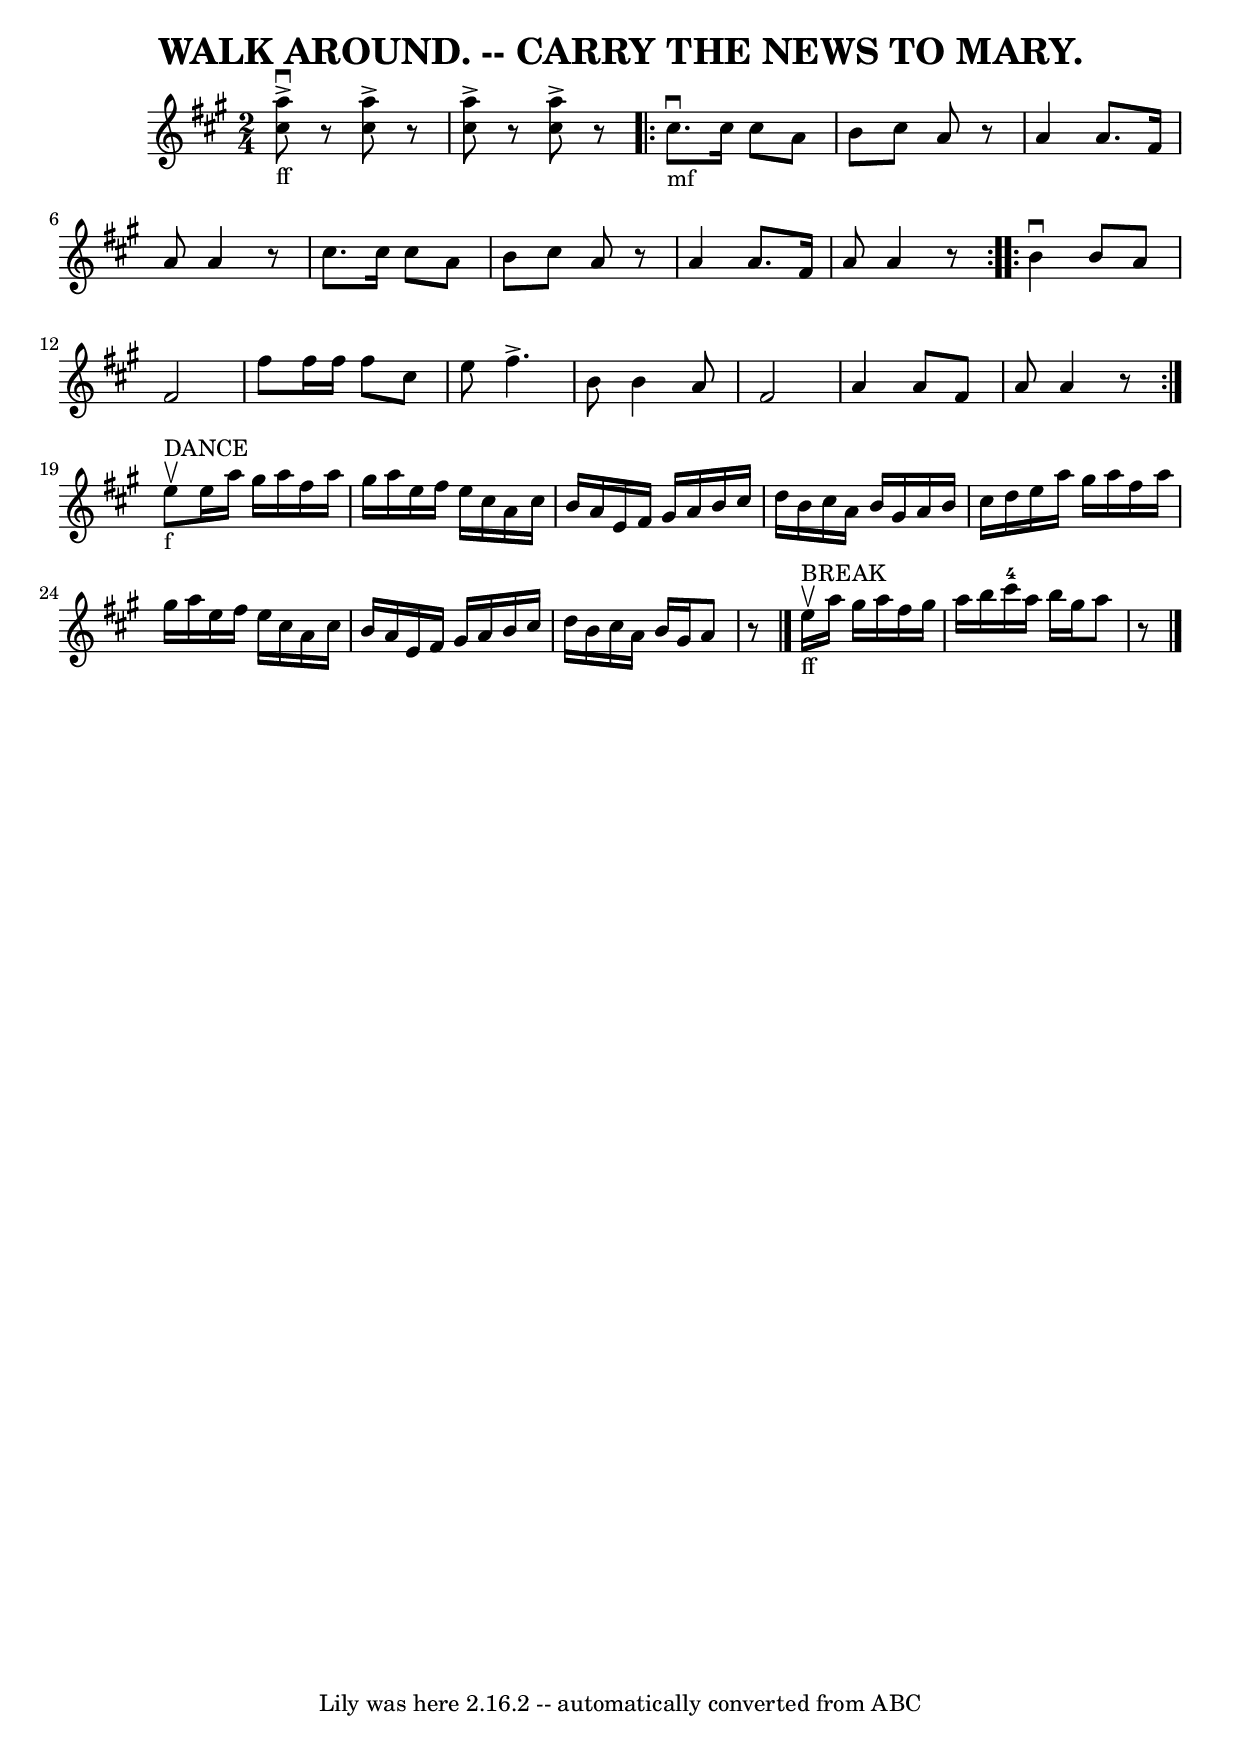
\version "2.16.2"
\include "Mammoth.ily"
\header {
  %% book = "Coles pg. 26.2"
  crossRefNumber = "2"
  footnotes = ""
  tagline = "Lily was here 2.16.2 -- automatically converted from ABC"
  title = "WALK AROUND. -- CARRY THE NEWS TO MARY."

}
voicedefault =  {


  \time 2/4 
  \key a \major
  << a''8_"ff"^\accent^\downbow cis''8   >>   r8 
  << cis''8^\accent a''8   >>   r8   |
  << a''8^\accent   
     cis''8   >>   r8   << cis''8^\accent a''8   >>   r8   
  \repeat volta 2 {
    
    cis''8._"mf"^\downbow cis''16 cis''8 a'8    |
    b'8    
    cis''8 a'8    r8   |
    a'4 a'8. fis'16    |
    a'8 a'4 
    r8 |
    cis''8. cis''16 cis''8 a'8    |
    b'8    
    cis''8 a'8    r8   |
    a'4 a'8. fis'16    |
    a'8 a'4 
    r8   
  }     
  \repeat volta 2 {
    b'4^\downbow b'8 a'8    |
    
    fis'2    |
    fis''8 fis''16 fis''16 fis''8 cis''8    
    |
    e''8 fis''4.^\accent   |
    b'8 b'4 a'8    |
    
    fis'2    |
    a'4 a'8 fis'8    |
    a'8 a'4    r8   
  }     
  e''8^"DANCE"_"f"^\upbow |
  e''16 a''16 gis''16 a''16    
  fis''16 a''16 gis''16 a''16    |
  e''16 fis''16 e''16    
  cis''16 a'16 cis''16 b'16 a'16    |
  e'16 fis'16    
  gis'16 a'16 b'16 cis''16 d''16 b'16    |
  cis''16    
  a'16 b'16 gis'16 a'16 b'16 cis''16 d''16    |
  
  e''16 a''16 gis''16 a''16 fis''16 a''16 gis''16 a''16    
  |
  e''16 fis''16 e''16 cis''16 a'16 cis''16 b'16    
  a'16    |
  e'16 fis'16 gis'16 a'16 b'16 cis''16 d''16 
  b'16    |
  cis''16 a'16 b'16 gis'16 a'8    r8   
  \bar "|." e''16_"ff"^"BREAK"^\upbow a''16 gis''16 a''16    
  fis''16 gis''16 a''16 b''16    |
  cis'''16-4 a''16    
  b''16 gis''16 a''8    r8 \bar "|."   

}

\score{
  <<

    \context Staff="default"
    {
      \voicedefault 
      
    }

  >>
  \layout {
    
  }
  \midi {
  }

}
